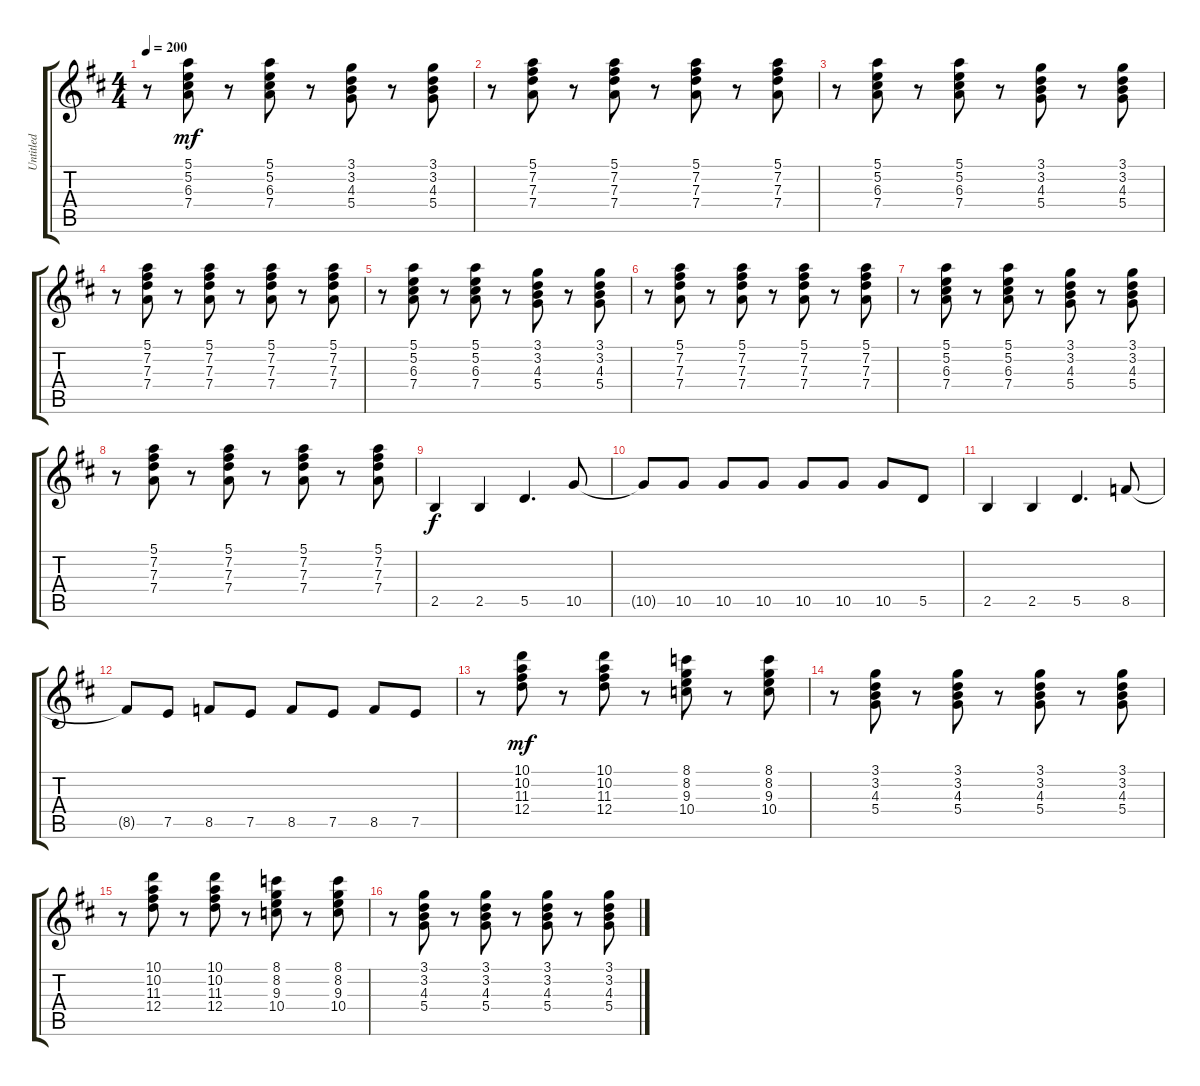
\track ("Untitled" "Untitled") {instrument overdrivenguitar}
\staff {score tabs}
\tuning (E4 B3 G3 D3 A2 D2) {hide}
\ts (4 4)
\tempo 200
\clef g2
\ks d
r.8{dy mf} (5.1 5.2 6.3 7.4).8 r.8 (5.1 5.2 6.3 7.4).8 r.8 (3.1 3.2 4.3 5.4).8 r.8 (3.1 3.2 4.3 5.4).8 |
r.8 (5.1 7.2 7.3 7.4).8 r.8 (5.1 7.2 7.3 7.4).8 r.8 (5.1 7.2 7.3 7.4).8 r.8 (5.1 7.2 7.3 7.4).8 |
r.8 (5.1 5.2 6.3 7.4).8 r.8 (5.1 5.2 6.3 7.4).8 r.8 (3.1 3.2 4.3 5.4).8 r.8 (3.1 3.2 4.3 5.4).8 |
r.8 (5.1 7.2 7.3 7.4).8 r.8 (5.1 7.2 7.3 7.4).8 r.8 (5.1 7.2 7.3 7.4).8 r.8 (5.1 7.2 7.3 7.4).8 |
r.8 (5.1 5.2 6.3 7.4).8 r.8 (5.1 5.2 6.3 7.4).8 r.8 (3.1 3.2 4.3 5.4).8 r.8 (3.1 3.2 4.3 5.4).8 |
r.8 (5.1 7.2 7.3 7.4).8 r.8 (5.1 7.2 7.3 7.4).8 r.8 (5.1 7.2 7.3 7.4).8 r.8 (5.1 7.2 7.3 7.4).8 |
r.8 (5.1 5.2 6.3 7.4).8 r.8 (5.1 5.2 6.3 7.4).8 r.8 (3.1 3.2 4.3 5.4).8 r.8 (3.1 3.2 4.3 5.4).8 |
r.8 (5.1 7.2 7.3 7.4).8 r.8 (5.1 7.2 7.3 7.4).8 r.8 (5.1 7.2 7.3 7.4).8 r.8 (5.1 7.2 7.3 7.4).8 |
2.5.4{dy f} 2.5.4 5.5.4{d} 10.5.8 |
10.5{t}.8 10.5.8 10.5.8 10.5.8 10.5.8 10.5.8 10.5.8 5.5.8 |
2.5.4 2.5.4 5.5.4{d} 8.5.8 |
8.5{t}.8 7.5.8 8.5.8 7.5.8 8.5.8 7.5.8 8.5.8 7.5.8 |
r.8 (10.1 10.2 11.3 12.4).8{dy mf} r.8 (10.1 10.2 11.3 12.4).8 r.8 (8.1 8.2 9.3 10.4).8 r.8 (8.1 8.2 9.3 10.4).8 |
r.8 (3.1 3.2 4.3 5.4).8 r.8 (3.1 3.2 4.3 5.4).8 r.8 (3.1 3.2 4.3 5.4).8 r.8 (3.1 3.2 4.3 5.4).8 |
r.8 (10.1 10.2 11.3 12.4).8 r.8 (10.1 10.2 11.3 12.4).8 r.8 (8.1 8.2 9.3 10.4).8 r.8 (8.1 8.2 9.3 10.4).8 |
r.8 (3.1 3.2 4.3 5.4).8 r.8 (3.1 3.2 4.3 5.4).8 r.8 (3.1 3.2 4.3 5.4).8 r.8 (3.1 3.2 4.3 5.4).8
